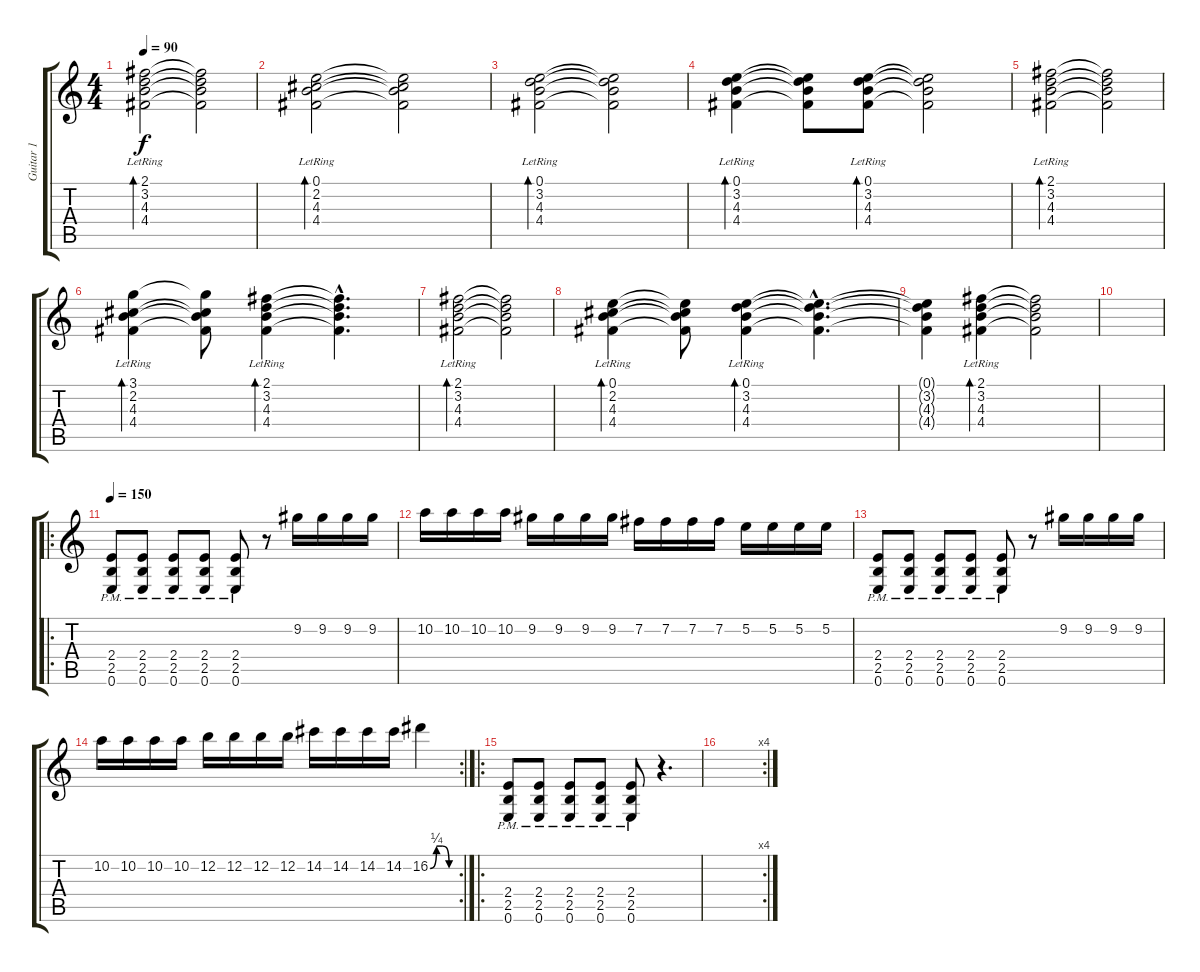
\track ("Guitar 1" "Guitar 1") {instrument acousticguitarnylon}
\staff {score tabs}
\tuning (E4 B3 G3 D3 A2 E2) {hide}
\ts (4 4)
\tempo 90
\clef g2
\ks c
(2.1{lr} 3.2{lr} 4.3{lr} 4.4{lr}).2{bd 60 dy f} (2.1{t} 3.2{t} 4.3{t} 4.4{t}).2 |
(0.1{lr} 2.2{lr} 4.3{lr} 4.4{lr}).2{bd 60} (0.1{t} 2.2{t} 4.3{t} 4.4{t}).2 |
(0.1{lr} 3.2{lr} 4.3{lr} 4.4{lr}).2{bd 60} (0.1{t} 3.2{t} 4.3{t} 4.4{t}).2 |
(0.1{lr} 3.2{lr} 4.3{lr} 4.4{lr}).4{bd 60} (0.1{t} 3.2{t} 4.3{t} 4.4{t}).8 (0.1{lr} 3.2{lr} 4.3{lr} 4.4{lr}).8{bd 60} (0.1{t} 3.2{t} 4.3{t} 4.4{t}).2 |
(2.1{lr} 3.2{lr} 4.3{lr} 4.4{lr}).2{bd 60} (2.1{t} 3.2{t} 4.3{t} 4.4{t}).2 |
(3.1{lr} 2.2{lr} 4.3{lr} 4.4{lr}).4{bd 60} (3.1{t} 2.2{t} 4.3{t} 4.4{t}).8 (2.1{lr} 3.2{lr} 4.3{lr} 4.4{lr}).4{bd 60} (2.1{hac t} 3.2{hac t} 4.3{hac t} 4.4{hac t}).4{d} |
(2.1{lr} 3.2{lr} 4.3{lr} 4.4{lr}).2{bd 60} (2.1{t} 3.2{t} 4.3{t} 4.4{t}).2 |
(0.1{lr} 2.2{lr} 4.3{lr} 4.4{lr}).4{bd 60} (0.1{t} 2.2{t} 4.3{t} 4.4{t}).8 (0.1{lr} 3.2{lr} 4.3{lr} 4.4{lr}).4{bd 60} (0.1{hac t} 3.2{hac t} 4.3{hac t} 4.4{hac t}).4{d} |
(0.1{t} 3.2{t} 4.3{t} 4.4{t}).4 (2.1{lr} 3.2{lr} 4.3{lr} 4.4{lr}).4{bd 60} (2.1{t} 3.2{t} 4.3{t} 4.4{t}).2 |
|
\ro
\tempo 150
(2.4{pm} 2.5{pm} 0.6{pm}).8{balance 16 instrument overdrivenguitar} (2.4{pm} 2.5{pm} 0.6{pm}).8 (2.4{pm} 2.5{pm} 0.6{pm}).8 (2.4{pm} 2.5{pm} 0.6{pm}).8 (2.4{pm} 2.5{pm} 0.6{pm}).8 r.8 9.2.16 9.2.16 9.2.16 9.2.16 |
10.2.16 10.2.16 10.2.16 10.2.16 9.2.16 9.2.16 9.2.16 9.2.16 7.2.16 7.2.16 7.2.16 7.2.16 5.2.16 5.2.16 5.2.16 5.2.16 |
(2.4{pm} 2.5{pm} 0.6{pm}).8 (2.4{pm} 2.5{pm} 0.6{pm}).8 (2.4{pm} 2.5{pm} 0.6{pm}).8 (2.4{pm} 2.5{pm} 0.6{pm}).8 (2.4{pm} 2.5{pm} 0.6{pm}).8 r.8 9.2.16 9.2.16 9.2.16 9.2.16 |
\rc 2
10.2.16 10.2.16 10.2.16 10.2.16 12.2.16 12.2.16 12.2.16 12.2.16 14.2.16 14.2.16 14.2.16 14.2.16 16.2{be (custom 0 0 15 1 30 1 45 0 60 0)}.4 |
\ro
(2.4{pm} 2.5{pm} 0.6{pm}).8 (2.4{pm} 2.5{pm} 0.6{pm}).8 (2.4{pm} 2.5{pm} 0.6{pm}).8 (2.4{pm} 2.5{pm} 0.6{pm}).8 (2.4{pm} 2.5{pm} 0.6{pm}).8 r.4{d} |
\rc 4
